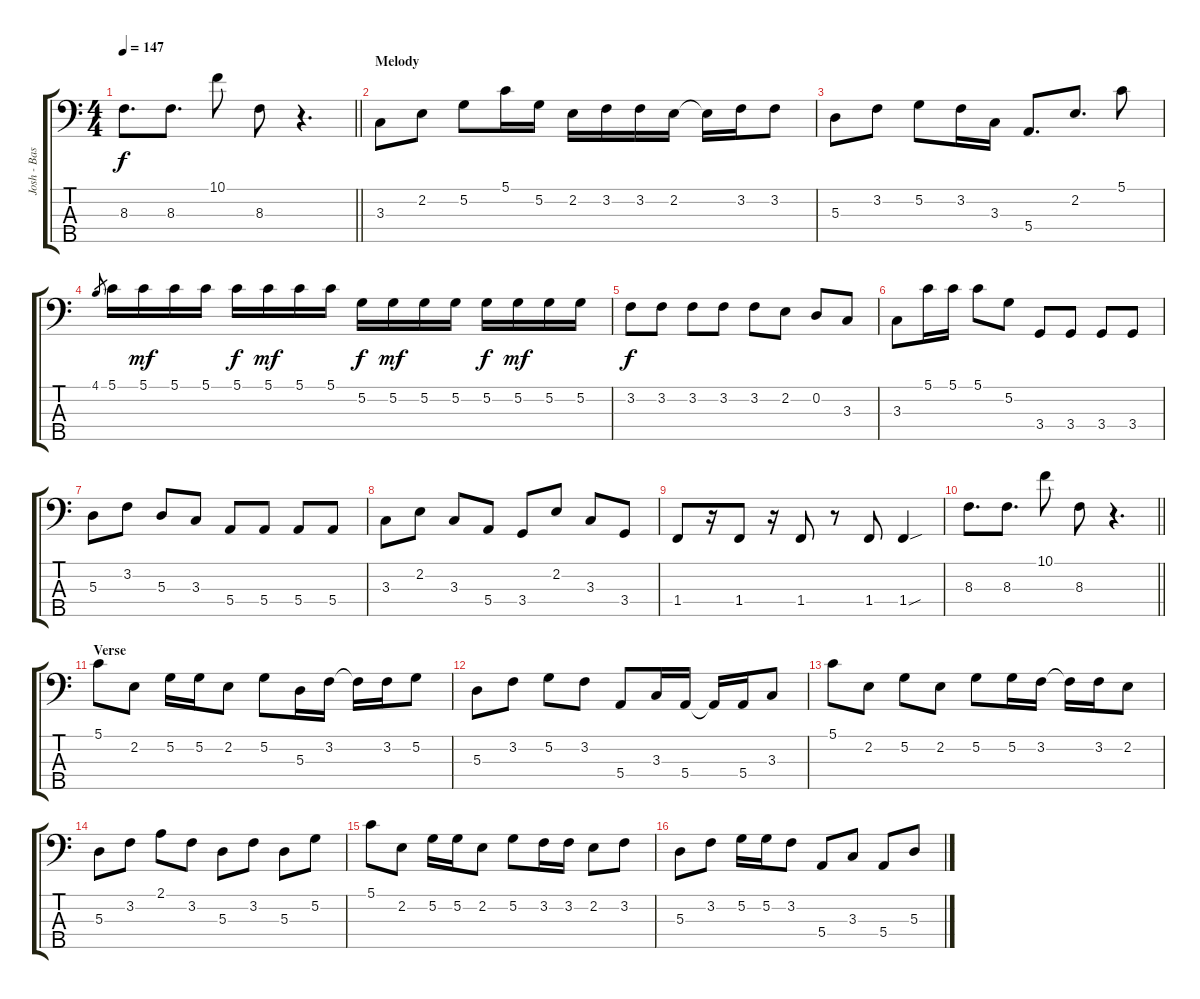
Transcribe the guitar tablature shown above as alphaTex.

\track ("Josh - Bass" "Josh - Bas") {instrument electricbassfinger}
\staff {score tabs}
\tuning (G2 D2 A1 E1 B0) {hide}
\ts (4 4)
\tempo 147
\clef f4
\barLineRight lightlight
\ks c
8.3.8{d dy f} 8.3.8{d} 10.1.8 8.3.8 r.4{d} |
\section ("" "Melody")
3.3.8 2.2.8 5.2.8 5.1.16 5.2.16 2.2.16 3.2.16 3.2.16 2.2.16 2.2{t}.16 3.2.16 3.2.8 |
5.3.8 3.2.8 5.2.8 3.2.16 3.3.16 5.4.8{d} 2.2.8{d} 5.1.8 |
4.1.8{gr} 5.1.16 5.1.16{dy mf} 5.1.16 5.1.16 5.1.16{dy f} 5.1.16{dy mf} 5.1.16 5.1.16 5.2.16{dy f} 5.2.16{dy mf} 5.2.16 5.2.16 5.2.16{dy f} 5.2.16{dy mf} 5.2.16 5.2.16 |
3.2.8{dy f} 3.2.8 3.2.8 3.2.8 3.2.8 2.2.8 0.2.8 3.3.8 |
3.3.8 5.1.16 5.1.16 5.1.8 5.2.8 3.4.8 3.4.8 3.4.8 3.4.8 |
5.3.8 3.2.8 5.3.8 3.3.8 5.4.8 5.4.8 5.4.8 5.4.8 |
3.3.8 2.2.8 3.3.8 5.4.8 3.4.8 2.2.8 3.3.8 3.4.8 |
1.4.8 r.16 1.4.8 r.16 1.4.8 r.8 1.4.8 1.4{sou}.4 |
\barLineRight lightlight
8.3.8{d} 8.3.8{d} 10.1.8 8.3.8 r.4{d} |
\section ("" "Verse")
5.1.8 2.2.8 5.2.16 5.2.16 2.2.8 5.2.8 5.3.16 3.2.16 3.2{t}.16 3.2.16 5.2.8 |
5.3.8 3.2.8 5.2.8 3.2.8 5.4.8 3.3.16 5.4.16 5.4{t}.16 5.4.16 3.3.8 |
5.1.8 2.2.8 5.2.8 2.2.8 5.2.8 5.2.16 3.2.16 3.2{t}.16 3.2.16 2.2.8 |
5.3.8 3.2.8 2.1.8 3.2.8 5.3.8 3.2.8 5.3.8 5.2.8 |
5.1.8 2.2.8 5.2.16 5.2.16 2.2.8 5.2.8 3.2.16 3.2.16 2.2.8 3.2.8 |
5.3.8 3.2.8 5.2.16 5.2.16 3.2.8 5.4.8 3.3.8 5.4.8 5.3.8
